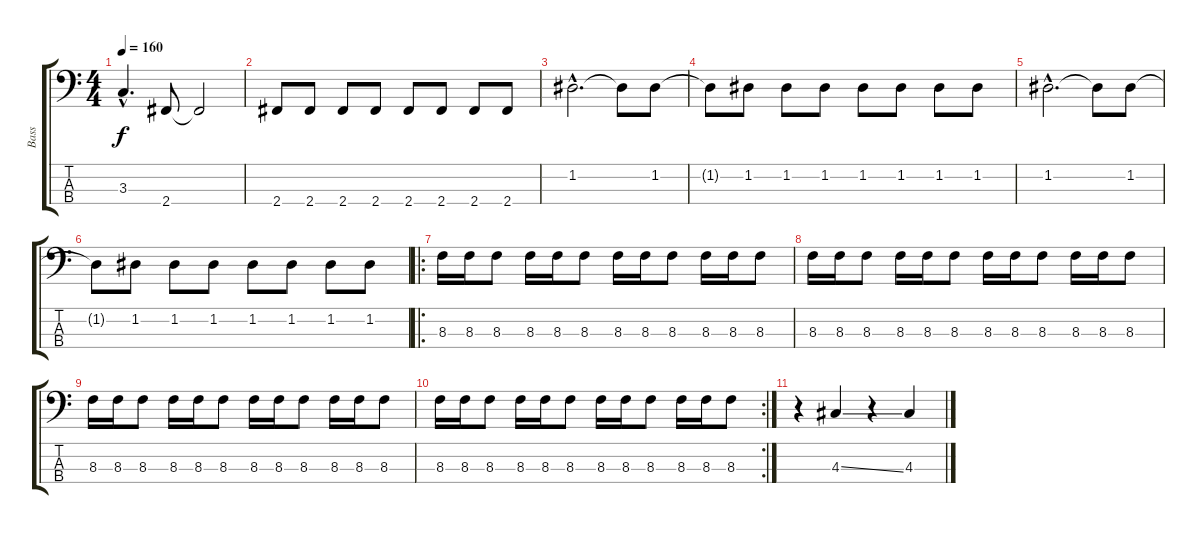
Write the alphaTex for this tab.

\track ("Bass" "Bass") {instrument electricbassfinger}
\staff {score tabs}
\tuning (G2 D2 A1 E1) {hide}
\ts (4 4)
\tempo 160
\clef f4
\ks c
3.3{hac}.4{d dy f} 2.4.8 2.4{t}.2 |
2.4.8 2.4.8 2.4.8 2.4.8 2.4.8 2.4.8 2.4.8 2.4.8 |
1.2{hac}.2{d} 1.2{t}.8 1.2.8 |
1.2{t}.8 1.2.8 1.2.8 1.2.8 1.2.8 1.2.8 1.2.8 1.2.8 |
1.2{hac}.2{d} 1.2{t}.8 1.2.8 |
1.2{t}.8 1.2.8 1.2.8 1.2.8 1.2.8 1.2.8 1.2.8 1.2.8 |
\ro
8.3.16 8.3.16 8.3.8 8.3.16 8.3.16 8.3.8 8.3.16 8.3.16 8.3.8 8.3.16 8.3.16 8.3.8 |
8.3.16 8.3.16 8.3.8 8.3.16 8.3.16 8.3.8 8.3.16 8.3.16 8.3.8 8.3.16 8.3.16 8.3.8 |
8.3.16 8.3.16 8.3.8 8.3.16 8.3.16 8.3.8 8.3.16 8.3.16 8.3.8 8.3.16 8.3.16 8.3.8 |
\rc 2
8.3.16 8.3.16 8.3.8 8.3.16 8.3.16 8.3.8 8.3.16 8.3.16 8.3.8 8.3.16 8.3.16 8.3.8 |
r.4 4.3{ss}.4 r.4 4.3.4
